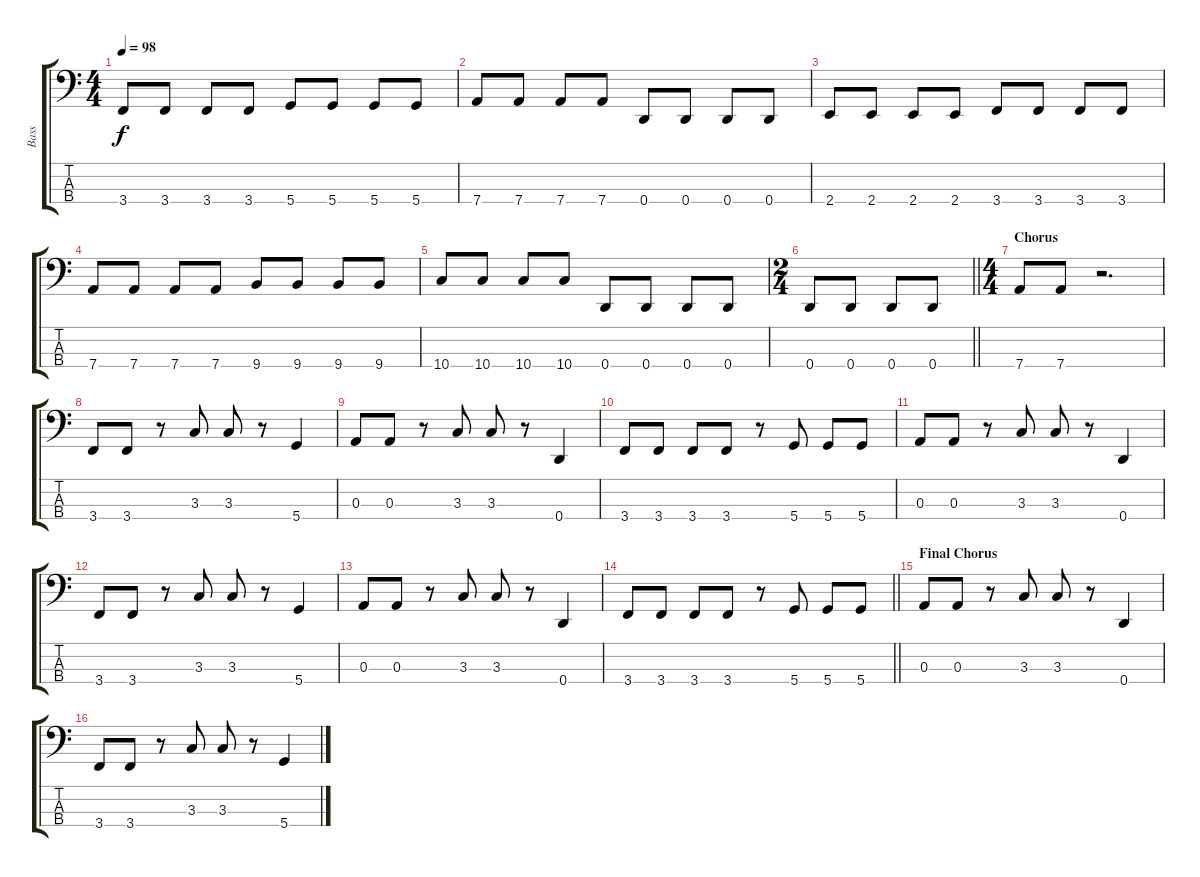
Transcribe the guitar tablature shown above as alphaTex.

\track ("Bass" "Bass") {instrument electricbassfinger}
\staff {score tabs}
\tuning (G2 D2 A1 D1) {hide}
\ts (4 4)
\tempo 98
\clef f4
\ks c
3.4.8{dy f} 3.4.8 3.4.8 3.4.8 5.4.8 5.4.8 5.4.8 5.4.8 |
7.4.8 7.4.8 7.4.8 7.4.8 0.4.8 0.4.8 0.4.8 0.4.8 |
2.4.8 2.4.8 2.4.8 2.4.8 3.4.8 3.4.8 3.4.8 3.4.8 |
7.4.8 7.4.8 7.4.8 7.4.8 9.4.8 9.4.8 9.4.8 9.4.8 |
10.4.8 10.4.8 10.4.8 10.4.8 0.4.8 0.4.8 0.4.8 0.4.8 |
\ts (2 4)
\barLineRight lightlight
0.4.8 0.4.8 0.4.8 0.4.8 |
\ts (4 4)
\section ("" "Chorus")
7.4.8 7.4.8 r.2{d} |
3.4.8 3.4.8 r.8 3.3.8 3.3.8 r.8 5.4.4 |
0.3.8 0.3.8 r.8 3.3.8 3.3.8 r.8 0.4.4 |
3.4.8 3.4.8 3.4.8 3.4.8 r.8 5.4.8 5.4.8 5.4.8 |
0.3.8 0.3.8 r.8 3.3.8 3.3.8 r.8 0.4.4 |
3.4.8 3.4.8 r.8 3.3.8 3.3.8 r.8 5.4.4 |
0.3.8 0.3.8 r.8 3.3.8 3.3.8 r.8 0.4.4 |
\barLineRight lightlight
3.4.8 3.4.8 3.4.8 3.4.8 r.8 5.4.8 5.4.8 5.4.8 |
\section ("" "Final Chorus")
0.3.8 0.3.8 r.8 3.3.8 3.3.8 r.8 0.4.4 |
3.4.8 3.4.8 r.8 3.3.8 3.3.8 r.8 5.4.4
